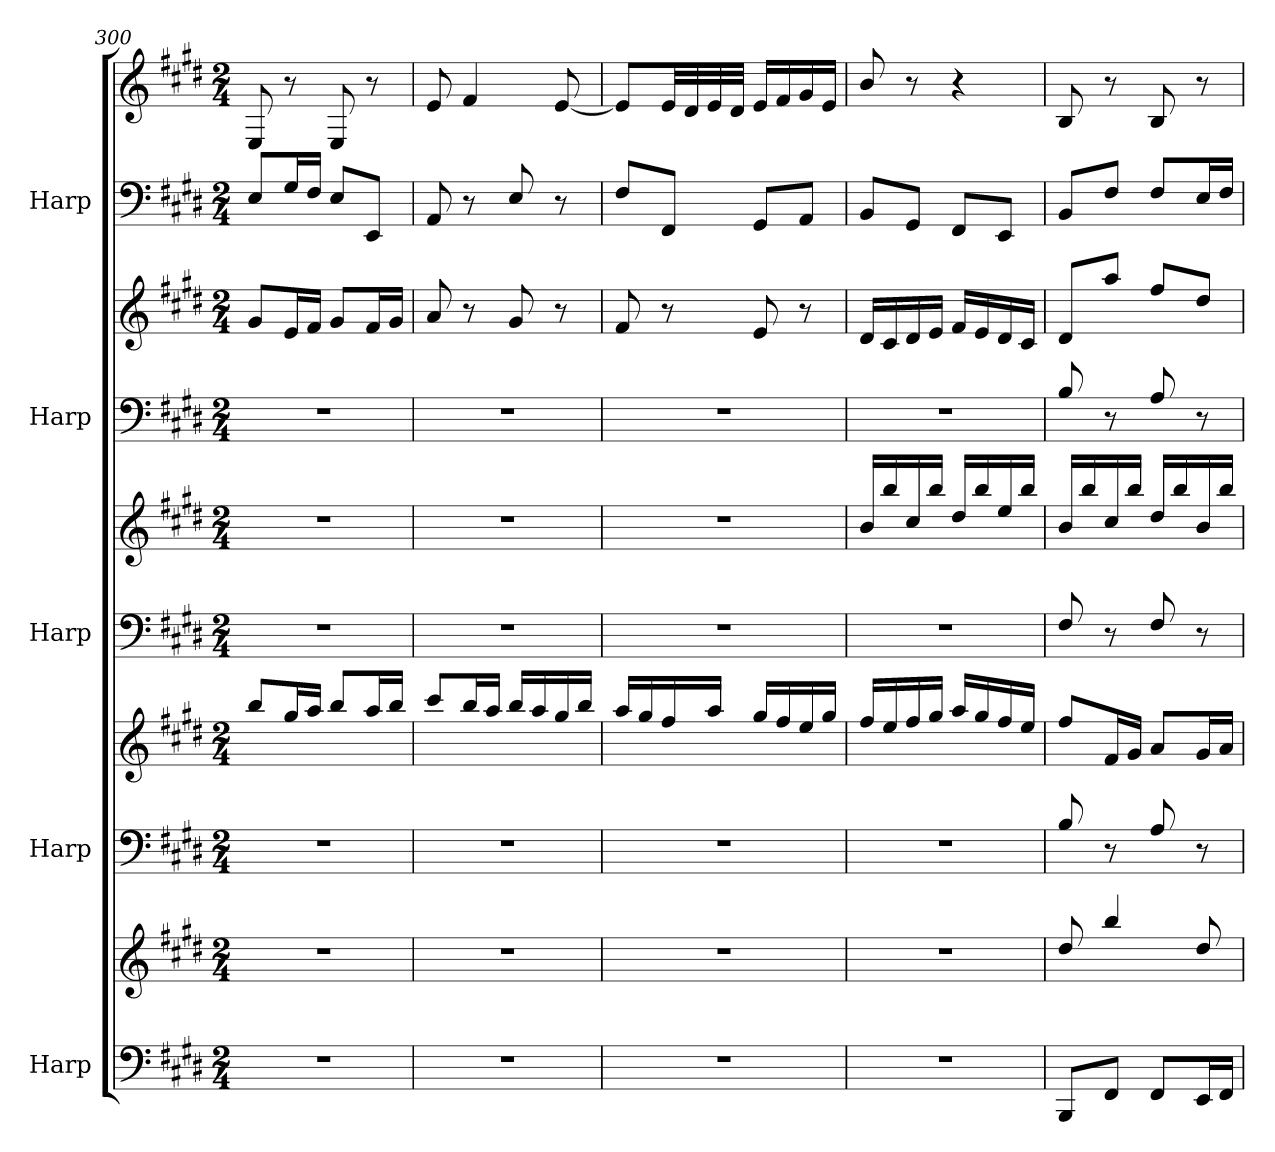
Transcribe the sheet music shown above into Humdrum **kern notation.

**kern	**kern	**kern	**kern	**kern	**kern	**kern	**kern	**kern	**kern
*part5	*part5	*part4	*part4	*part3	*part3	*part2	*part2	*part1	*part1
*staff10	*staff9	*staff8	*staff7	*staff6	*staff5	*staff4	*staff3	*staff2	*staff1
*I"Harp	*	*I"Harp	*	*I"Harp	*	*I"Harp	*	*I"Harp	*
*I'Hp	*	*I'Hp	*	*I'Hp	*	*I'Hp	*	*I'Hp	*
*clefF4	*clefG2	*clefF4	*clefG2	*clefF4	*clefG2	*clefF4	*clefG2	*clefF4	*clefG2
*k[f#c#g#d#]	*k[f#c#g#d#]	*k[f#c#g#d#]	*k[f#c#g#d#]	*k[f#c#g#d#]	*k[f#c#g#d#]	*k[f#c#g#d#]	*k[f#c#g#d#]	*k[f#c#g#d#]	*k[f#c#g#d#]
*M2/4	*M2/4	*M2/4	*M2/4	*M2/4	*M2/4	*M2/4	*M2/4	*M2/4	*M2/4
=300	=300	=300	=300	=300	=300	=300	=300	=300	=300
2r	2r	2r	8bb/L	2r	2r	2r	8g#/L	8E/L	8E/
.	.	.	16gg#/L	.	.	.	16e/L	16G#/L	8r
.	.	.	16aa/JJ	.	.	.	16f#/JJ	16F#/JJ	.
.	.	.	8bb/L	.	.	.	8g#/L	8E/L	8E/
.	.	.	16aa/L	.	.	.	16f#/L	8EE/J	8r
.	.	.	16bb/JJ	.	.	.	16g#/JJ	.	.
!!LO:PB:g=z
=301	=301	=301	=301	=301	=301	=301	=301	=301	=301
2r	2r	2r	8ccc#/L	2r	2r	2r	8a/	8AA/	8e/
.	.	.	16bb/L	.	.	.	8r	8r	4f#/
.	.	.	16aa/JJ	.	.	.	.	.	.
.	.	.	16bb/LL	.	.	.	8g#/	8E/	.
.	.	.	16aa/	.	.	.	.	.	.
.	.	.	16gg#/	.	.	.	8r	8r	[8e/
.	.	.	16bb/JJ	.	.	.	.	.	.
=302	=302	=302	=302	=302	=302	=302	=302	=302	=302
2r	2r	2r	16aa/LL	2r	2r	2r	8f#/	8F#/L	8e/L]
.	.	.	16gg#/	.	.	.	.	.	.
.	.	.	16ff#/	.	.	.	8r	8FF#/J	32e/LL
.	.	.	.	.	.	.	.	.	32d#/
.	.	.	16aa/JJ	.	.	.	.	.	32e/
.	.	.	.	.	.	.	.	.	32d#/JJJ
.	.	.	16gg#/LL	.	.	.	8e/	8GG#/L	16e/LL
.	.	.	16ff#/	.	.	.	.	.	16f#/
.	.	.	16ee/	.	.	.	8r	8AA/J	16g#/
.	.	.	16gg#/JJ	.	.	.	.	.	16e/JJ
=303	=303	=303	=303	=303	=303	=303	=303	=303	=303
2r	2r	2r	16ff#/LL	2r	16b/LL	2r	16d#/LL	8BB/L	8b/
.	.	.	16ee/	.	16bb/	.	16c#/	.	.
.	.	.	16ff#/	.	16cc#/	.	16d#/	8GG#/J	8r
.	.	.	16gg#/JJ	.	16bb/JJ	.	16e/JJ	.	.
.	.	.	16aa/LL	.	16dd#/LL	.	16f#/LL	8FF#/L	4r
.	.	.	16gg#/	.	16bb/	.	16e/	.	.
.	.	.	16ff#/	.	16ee/	.	16d#/	8EE/J	.
.	.	.	16ee/JJ	.	16bb/JJ	.	16c#/JJ	.	.
=304	=304	=304	=304	=304	=304	=304	=304	=304	=304
8BBB/L	8dd#/	8B/	8ff#/L	8F#/	16b/LL	8B/	8d#/L	8BB/L	8B/
.	.	.	.	.	16bb/	.	.	.	.
8FF#/J	4bb/	8r	16f#/L	8r	16cc#/	8r	8aa/J	8F#/J	8r
.	.	.	16g#/JJ	.	16bb/JJ	.	.	.	.
8FF#/L	.	8A/	8a/L	8F#/	16dd#/LL	8A/	8ff#/L	8F#/L	8B/
.	.	.	.	.	16bb/	.	.	.	.
16EE/L	8dd#/	8r	16g#/L	8r	16b/	8r	8dd#/J	16E/L	8r
16FF#/JJ	.	.	16a/JJ	.	16bb/JJ	.	.	16F#/JJ	.
=	=	=	=	=	=	=	=	=	=
*-	*-	*-	*-	*-	*-	*-	*-	*-	*-
